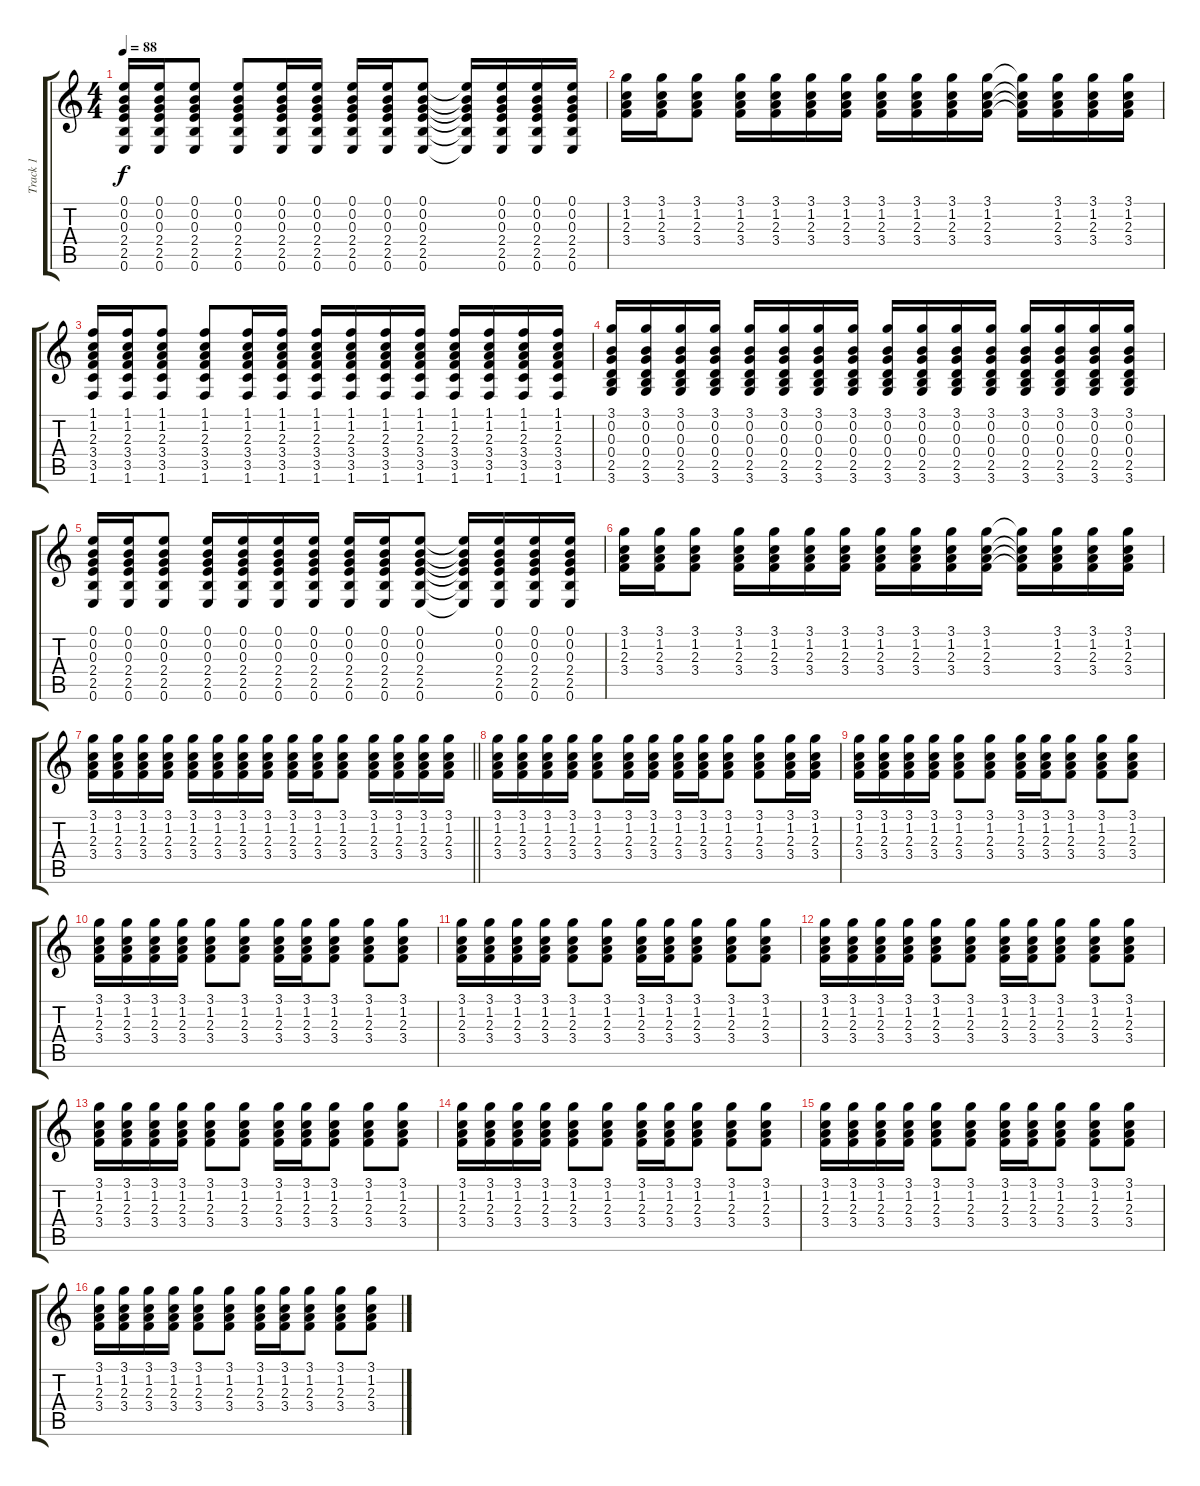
\track ("Track 1" "Track 1") {instrument acousticguitarnylon}
\staff {score tabs}
\tuning (E4 B3 G3 D3 A2 E2) {hide}
\ts (4 4)
\tempo 88
\clef g2
\ks c
(0.1 0.2 0.3 2.4 2.5 0.6).16{dy f} (0.1 0.2 0.3 2.4 2.5 0.6).16 (0.1 0.2 0.3 2.4 2.5 0.6).8 (0.1 0.2 0.3 2.4 2.5 0.6).8 (0.1 0.2 0.3 2.4 2.5 0.6).16 (0.1 0.2 0.3 2.4 2.5 0.6).16 (0.1 0.2 0.3 2.4 2.5 0.6).16 (0.1 0.2 0.3 2.4 2.5 0.6).16 (0.1 0.2 0.3 2.4 2.5 0.6).8 (0.1{t} 0.2{t} 0.3{t} 2.4{t} 2.5{t} 0.6{t}).16 (0.1 0.2 0.3 2.4 2.5 0.6).16 (0.1 0.2 0.3 2.4 2.5 0.6).16 (0.1 0.2 0.3 2.4 2.5 0.6).16 |
(3.1 1.2 2.3 3.4).16 (3.1 1.2 2.3 3.4).16 (3.1 1.2 2.3 3.4).8 (3.1 1.2 2.3 3.4).16 (3.1 1.2 2.3 3.4).16 (3.1 1.2 2.3 3.4).16 (3.1 1.2 2.3 3.4).16 (3.1 1.2 2.3 3.4).16 (3.1 1.2 2.3 3.4).16 (3.1 1.2 2.3 3.4).16 (3.1 1.2 2.3 3.4).16 (3.1{t} 1.2{t} 2.3{t} 3.4{t}).16 (3.1 1.2 2.3 3.4).16 (3.1 1.2 2.3 3.4).16 (3.1 1.2 2.3 3.4).16 |
(1.1 1.2 2.3 3.4 3.5 1.6).16 (1.1 1.2 2.3 3.4 3.5 1.6).16 (1.1 1.2 2.3 3.4 3.5 1.6).8 (1.1 1.2 2.3 3.4 3.5 1.6).8 (1.1 1.2 2.3 3.4 3.5 1.6).16 (1.1 1.2 2.3 3.4 3.5 1.6).16 (1.1 1.2 2.3 3.4 3.5 1.6).16 (1.1 1.2 2.3 3.4 3.5 1.6).16 (1.1 1.2 2.3 3.4 3.5 1.6).16 (1.1 1.2 2.3 3.4 3.5 1.6).16 (1.1 1.2 2.3 3.4 3.5 1.6).16 (1.1 1.2 2.3 3.4 3.5 1.6).16 (1.1 1.2 2.3 3.4 3.5 1.6).16 (1.1 1.2 2.3 3.4 3.5 1.6).16 |
(3.1 0.2 0.3 0.4 2.5 3.6).16 (3.1 0.2 0.3 0.4 2.5 3.6).16 (3.1 0.2 0.3 0.4 2.5 3.6).16 (3.1 0.2 0.3 0.4 2.5 3.6).16 (3.1 0.2 0.3 0.4 2.5 3.6).16 (3.1 0.2 0.3 0.4 2.5 3.6).16 (3.1 0.2 0.3 0.4 2.5 3.6).16 (3.1 0.2 0.3 0.4 2.5 3.6).16 (3.1 0.2 0.3 0.4 2.5 3.6).16 (3.1 0.2 0.3 0.4 2.5 3.6).16 (3.1 0.2 0.3 0.4 2.5 3.6).16 (3.1 0.2 0.3 0.4 2.5 3.6).16 (3.1 0.2 0.3 0.4 2.5 3.6).16 (3.1 0.2 0.3 0.4 2.5 3.6).16 (3.1 0.2 0.3 0.4 2.5 3.6).16 (3.1 0.2 0.3 0.4 2.5 3.6).16 |
(0.1 0.2 0.3 2.4 2.5 0.6).16 (0.1 0.2 0.3 2.4 2.5 0.6).16 (0.1 0.2 0.3 2.4 2.5 0.6).8 (0.1 0.2 0.3 2.4 2.5 0.6).16 (0.1 0.2 0.3 2.4 2.5 0.6).16 (0.1 0.2 0.3 2.4 2.5 0.6).16 (0.1 0.2 0.3 2.4 2.5 0.6).16 (0.1 0.2 0.3 2.4 2.5 0.6).16 (0.1 0.2 0.3 2.4 2.5 0.6).16 (0.1 0.2 0.3 2.4 2.5 0.6).8 (0.1{t} 0.2{t} 0.3{t} 2.4{t} 2.5{t} 0.6{t}).16 (0.1 0.2 0.3 2.4 2.5 0.6).16 (0.1 0.2 0.3 2.4 2.5 0.6).16 (0.1 0.2 0.3 2.4 2.5 0.6).16 |
(3.1 1.2 2.3 3.4).16 (3.1 1.2 2.3 3.4).16 (3.1 1.2 2.3 3.4).8 (3.1 1.2 2.3 3.4).16 (3.1 1.2 2.3 3.4).16 (3.1 1.2 2.3 3.4).16 (3.1 1.2 2.3 3.4).16 (3.1 1.2 2.3 3.4).16 (3.1 1.2 2.3 3.4).16 (3.1 1.2 2.3 3.4).16 (3.1 1.2 2.3 3.4).16 (3.1{t} 1.2{t} 2.3{t} 3.4{t}).16 (3.1 1.2 2.3 3.4).16 (3.1 1.2 2.3 3.4).16 (3.1 1.2 2.3 3.4).16 |
\barLineRight lightlight
(3.1 1.2 2.3 3.4).16 (3.1 1.2 2.3 3.4).16 (3.1 1.2 2.3 3.4).16 (3.1 1.2 2.3 3.4).16 (3.1 1.2 2.3 3.4).16 (3.1 1.2 2.3 3.4).16 (3.1 1.2 2.3 3.4).16 (3.1 1.2 2.3 3.4).16 (3.1 1.2 2.3 3.4).16 (3.1 1.2 2.3 3.4).16 (3.1 1.2 2.3 3.4).8 (3.1 1.2 2.3 3.4).16 (3.1 1.2 2.3 3.4).16 (3.1 1.2 2.3 3.4).16 (3.1 1.2 2.3 3.4).16 |
(3.1 1.2 2.3 3.4).16 (3.1 1.2 2.3 3.4).16 (3.1 1.2 2.3 3.4).16 (3.1 1.2 2.3 3.4).16 (3.1 1.2 2.3 3.4).8 (3.1 1.2 2.3 3.4).16 (3.1 1.2 2.3 3.4).16 (3.1 1.2 2.3 3.4).16 (3.1 1.2 2.3 3.4).16 (3.1 1.2 2.3 3.4).8 (3.1 1.2 2.3 3.4).8 (3.1 1.2 2.3 3.4).16 (3.1 1.2 2.3 3.4).16 |
(3.1 1.2 2.3 3.4).16 (3.1 1.2 2.3 3.4).16 (3.1 1.2 2.3 3.4).16 (3.1 1.2 2.3 3.4).16 (3.1 1.2 2.3 3.4).8 (3.1 1.2 2.3 3.4).8 (3.1 1.2 2.3 3.4).16 (3.1 1.2 2.3 3.4).16 (3.1 1.2 2.3 3.4).8 (3.1 1.2 2.3 3.4).8 (3.1 1.2 2.3 3.4).8 |
(3.1 1.2 2.3 3.4).16 (3.1 1.2 2.3 3.4).16 (3.1 1.2 2.3 3.4).16 (3.1 1.2 2.3 3.4).16 (3.1 1.2 2.3 3.4).8 (3.1 1.2 2.3 3.4).8 (3.1 1.2 2.3 3.4).16 (3.1 1.2 2.3 3.4).16 (3.1 1.2 2.3 3.4).8 (3.1 1.2 2.3 3.4).8 (3.1 1.2 2.3 3.4).8 |
(3.1 1.2 2.3 3.4).16 (3.1 1.2 2.3 3.4).16 (3.1 1.2 2.3 3.4).16 (3.1 1.2 2.3 3.4).16 (3.1 1.2 2.3 3.4).8 (3.1 1.2 2.3 3.4).8 (3.1 1.2 2.3 3.4).16 (3.1 1.2 2.3 3.4).16 (3.1 1.2 2.3 3.4).8 (3.1 1.2 2.3 3.4).8 (3.1 1.2 2.3 3.4).8 |
(3.1 1.2 2.3 3.4).16 (3.1 1.2 2.3 3.4).16 (3.1 1.2 2.3 3.4).16 (3.1 1.2 2.3 3.4).16 (3.1 1.2 2.3 3.4).8 (3.1 1.2 2.3 3.4).8 (3.1 1.2 2.3 3.4).16 (3.1 1.2 2.3 3.4).16 (3.1 1.2 2.3 3.4).8 (3.1 1.2 2.3 3.4).8 (3.1 1.2 2.3 3.4).8 |
(3.1 1.2 2.3 3.4).16 (3.1 1.2 2.3 3.4).16 (3.1 1.2 2.3 3.4).16 (3.1 1.2 2.3 3.4).16 (3.1 1.2 2.3 3.4).8 (3.1 1.2 2.3 3.4).8 (3.1 1.2 2.3 3.4).16 (3.1 1.2 2.3 3.4).16 (3.1 1.2 2.3 3.4).8 (3.1 1.2 2.3 3.4).8 (3.1 1.2 2.3 3.4).8 |
(3.1 1.2 2.3 3.4).16 (3.1 1.2 2.3 3.4).16 (3.1 1.2 2.3 3.4).16 (3.1 1.2 2.3 3.4).16 (3.1 1.2 2.3 3.4).8 (3.1 1.2 2.3 3.4).8 (3.1 1.2 2.3 3.4).16 (3.1 1.2 2.3 3.4).16 (3.1 1.2 2.3 3.4).8 (3.1 1.2 2.3 3.4).8 (3.1 1.2 2.3 3.4).8 |
(3.1 1.2 2.3 3.4).16 (3.1 1.2 2.3 3.4).16 (3.1 1.2 2.3 3.4).16 (3.1 1.2 2.3 3.4).16 (3.1 1.2 2.3 3.4).8 (3.1 1.2 2.3 3.4).8 (3.1 1.2 2.3 3.4).16 (3.1 1.2 2.3 3.4).16 (3.1 1.2 2.3 3.4).8 (3.1 1.2 2.3 3.4).8 (3.1 1.2 2.3 3.4).8 |
(3.1 1.2 2.3 3.4).16 (3.1 1.2 2.3 3.4).16 (3.1 1.2 2.3 3.4).16 (3.1 1.2 2.3 3.4).16 (3.1 1.2 2.3 3.4).8 (3.1 1.2 2.3 3.4).8 (3.1 1.2 2.3 3.4).16 (3.1 1.2 2.3 3.4).16 (3.1 1.2 2.3 3.4).8 (3.1 1.2 2.3 3.4).8 (3.1 1.2 2.3 3.4).8
